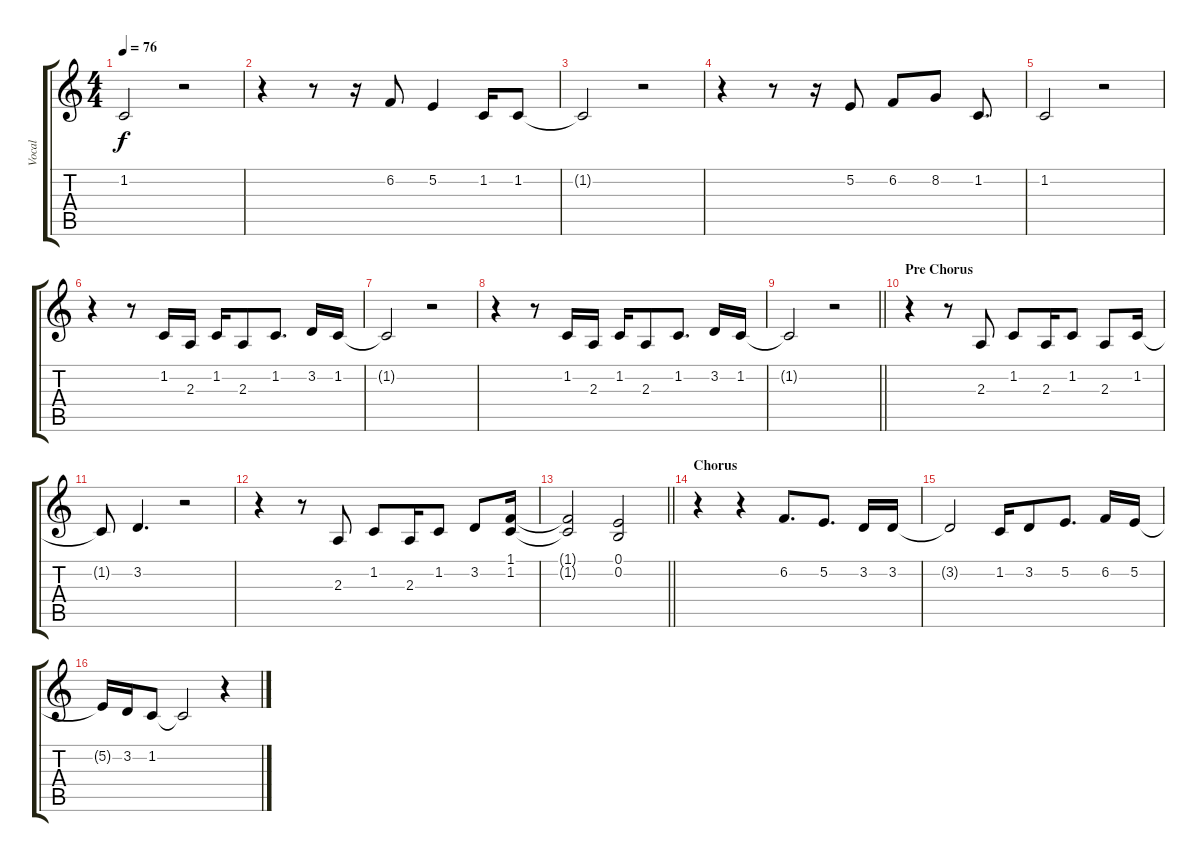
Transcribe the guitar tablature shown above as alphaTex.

\track ("Vocal" "Vocal") {instrument sopranosax}
\staff {score tabs}
\tuning (E4 B3 G3 D3 A2 E2) {hide}
\ts (4 4)
\tempo 76
\clef g2
\ks c
1.2{t}.2{dy f} r.2 |
r.4 r.8 r.16 6.2.8 5.2.4 1.2.16 1.2.8 |
1.2{t}.2 r.2 |
r.4 r.8 r.16 5.2.8 6.2.8 8.2.8 1.2.8{d} |
1.2.2 r.2 |
r.4 r.8 1.2.16 2.3.16 1.2.16 2.3.8 1.2.8{d} 3.2.16 1.2.16 |
1.2{t}.2 r.2 |
r.4 r.8 1.2.16 2.3.16 1.2.16 2.3.8 1.2.8{d} 3.2.16 1.2.16 |
\barLineRight lightlight
1.2{t}.2 r.2 |
\section ("" "Pre Chorus")
r.4 r.8 2.3.8 1.2.8 2.3.16 1.2.8 2.3.8 1.2.16 |
1.2{t}.8 3.2.4{d} r.2 |
r.4 r.8 2.3.8 1.2.8 2.3.16 1.2.8 3.2.8 (1.1 1.2).16 |
\barLineRight lightlight
(1.1{t} 1.2{t}).2 (0.1 0.2).2 |
\section ("" "Chorus")
r.4 r.4 6.2.8{d} 5.2.8{d} 3.2.16 3.2.16 |
3.2{t}.2 1.2.16 3.2.8 5.2.8{d} 6.2.16 5.2.16 |
5.2{t}.16 3.2.16 1.2.8 1.2{t}.2 r.4
